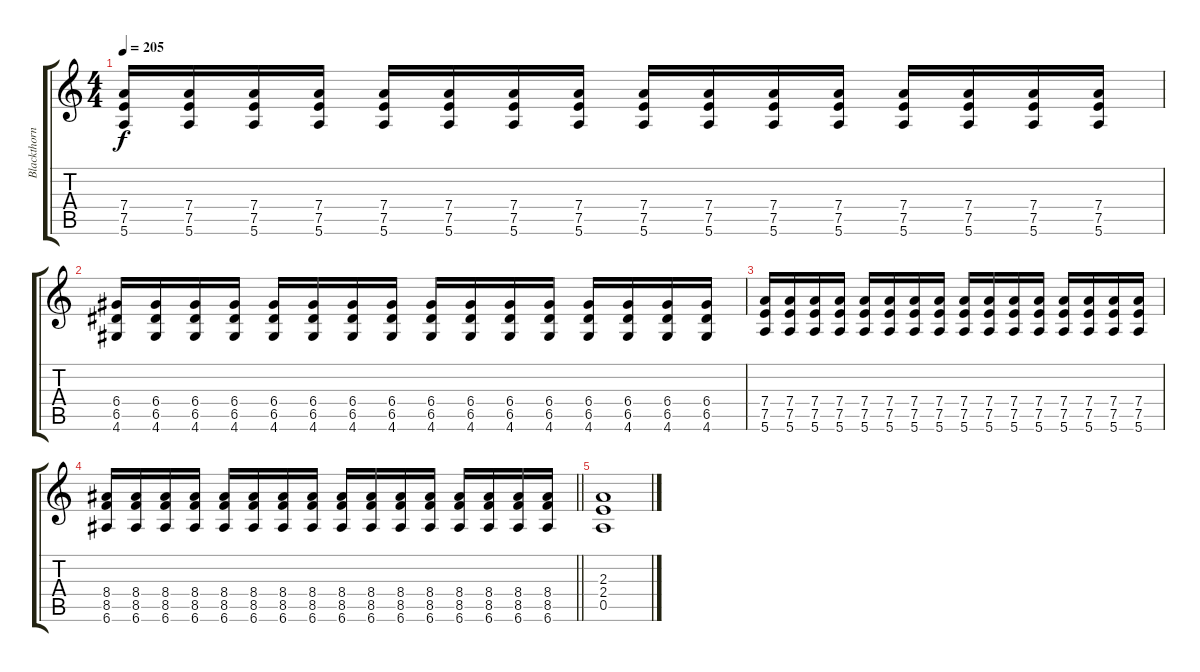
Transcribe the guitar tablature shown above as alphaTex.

\track ("Blackthorn" "Blackthorn") {instrument distortionguitar}
\staff {score tabs}
\tuning (E4 B3 G3 D3 A2 E2) {hide}
\ts (4 4)
\tempo 205
\clef g2
\ks c
(7.4 7.5 5.6).16{dy f} (7.4 7.5 5.6).16 (7.4 7.5 5.6).16 (7.4 7.5 5.6).16 (7.4 7.5 5.6).16 (7.4 7.5 5.6).16 (7.4 7.5 5.6).16 (7.4 7.5 5.6).16 (7.4 7.5 5.6).16 (7.4 7.5 5.6).16 (7.4 7.5 5.6).16 (7.4 7.5 5.6).16 (7.4 7.5 5.6).16 (7.4 7.5 5.6).16 (7.4 7.5 5.6).16 (7.4 7.5 5.6).16 |
(6.4 6.5 4.6).16 (6.4 6.5 4.6).16 (6.4 6.5 4.6).16 (6.4 6.5 4.6).16 (6.4 6.5 4.6).16 (6.4 6.5 4.6).16 (6.4 6.5 4.6).16 (6.4 6.5 4.6).16 (6.4 6.5 4.6).16 (6.4 6.5 4.6).16 (6.4 6.5 4.6).16 (6.4 6.5 4.6).16 (6.4 6.5 4.6).16 (6.4 6.5 4.6).16 (6.4 6.5 4.6).16 (6.4 6.5 4.6).16 |
(7.4 7.5 5.6).16 (7.4 7.5 5.6).16 (7.4 7.5 5.6).16 (7.4 7.5 5.6).16 (7.4 7.5 5.6).16 (7.4 7.5 5.6).16 (7.4 7.5 5.6).16 (7.4 7.5 5.6).16 (7.4 7.5 5.6).16 (7.4 7.5 5.6).16 (7.4 7.5 5.6).16 (7.4 7.5 5.6).16 (7.4 7.5 5.6).16 (7.4 7.5 5.6).16 (7.4 7.5 5.6).16 (7.4 7.5 5.6).16 |
\barLineRight lightlight
(8.4 8.5 6.6).16 (8.4 8.5 6.6).16 (8.4 8.5 6.6).16 (8.4 8.5 6.6).16 (8.4 8.5 6.6).16 (8.4 8.5 6.6).16 (8.4 8.5 6.6).16 (8.4 8.5 6.6).16 (8.4 8.5 6.6).16 (8.4 8.5 6.6).16 (8.4 8.5 6.6).16 (8.4 8.5 6.6).16 (8.4 8.5 6.6).16 (8.4 8.5 6.6).16 (8.4 8.5 6.6).16 (8.4 8.5 6.6).16 |
(2.3 2.4 0.5).1
